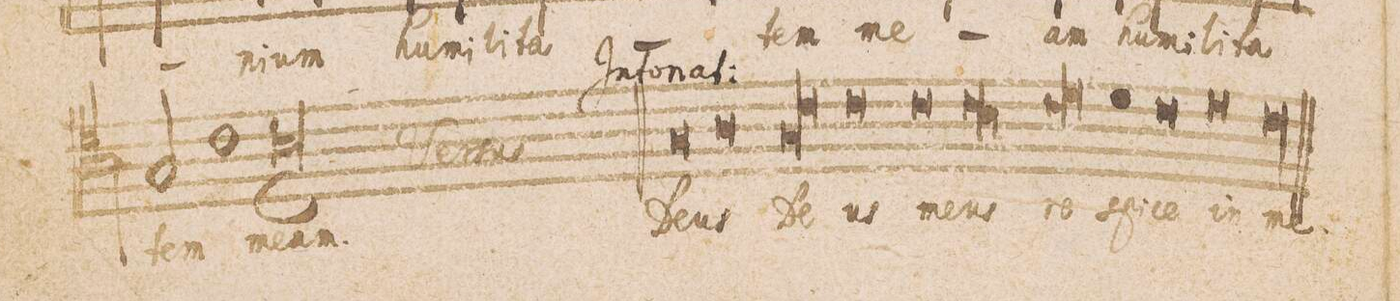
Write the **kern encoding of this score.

**kern	**text
*I"Tenore.	*
*clefC4	*
*k[]	*
*met(C|)	*
*M2/1	*
2G/	-tem
1c	me-
=31-	=31-
0B;<	-am.
=||	=||
*>B	*
G	De-
A	-us
*lig	*
G	De-
c	.
*Xlig	*
c	-us
c	me-
*lig	*
c	-us
B	.
*Xlig	*
*lig	*
c	re-
d	.
*Xlig	*
d	-spi-
c	-ce
d	in
c	me
=32||	=32||
*>C	*
*-	*-
